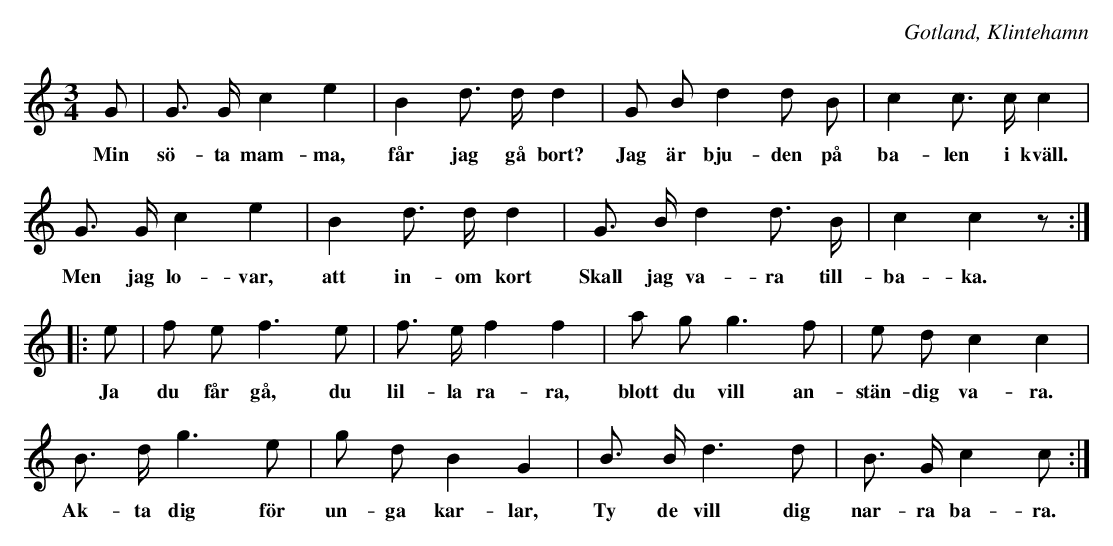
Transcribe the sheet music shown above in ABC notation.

X:1
T:
O:Gotland, Klintehamn
M:3/4
L:1/8
K:C
G|G> G c2 e2|B2 d> d d2|G B d2 d B|c2 c> c c2|
w:Min s\"o-ta mam-ma, f\aar jag g\aa bort? Jag \"ar bju-den p\aa ba-len i kv\"all.
G> G c2 e2|B2 d> d d2|G> B d2 d> B|c2 c2 z:|
w:Men jag lo-var, att in-om kort Skall jag va-ra till-ba-ka. \-
|:e|f e f3 e|f> e f2 f2|a g g3 f|e d c2 c2|
w:Ja du f\aar g\aa, du lil-la ra-ra, blott du vill an-st\"an-dig va-ra.
B> d g3 e|g d B2 G2|B> B d3 d|B> G c2 c:|
w:Ak-ta dig f\"or un-ga kar-lar, Ty de vill dig nar-ra ba-ra.
